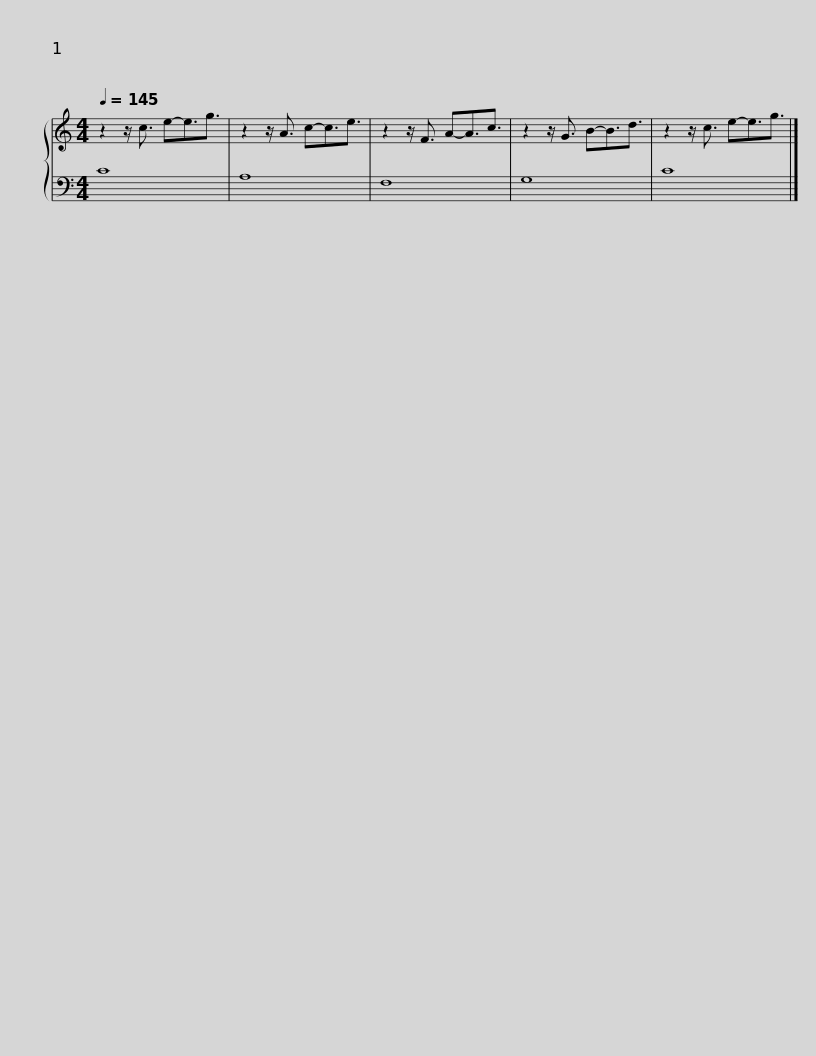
X:1
%%score { 1 | 2 }
L:1/8
Q:1/4=145
M:4/4
I:linebreak $
K:C
V:1 treble
V:2 bass
V:1
 z2 z/ c3/2 e-e3/2g3/2 | z2 z/ A3/2 c-c3/2e3/2 | z2 z/ F3/2 A-A3/2c3/2 | z2 z/ G3/2 B-B3/2d3/2 | z2 z/ c3/2 e-e3/2g3/2 |] %5
V:2
 C8 | A,8 | F,8 | G,8 | C8 |] %5
